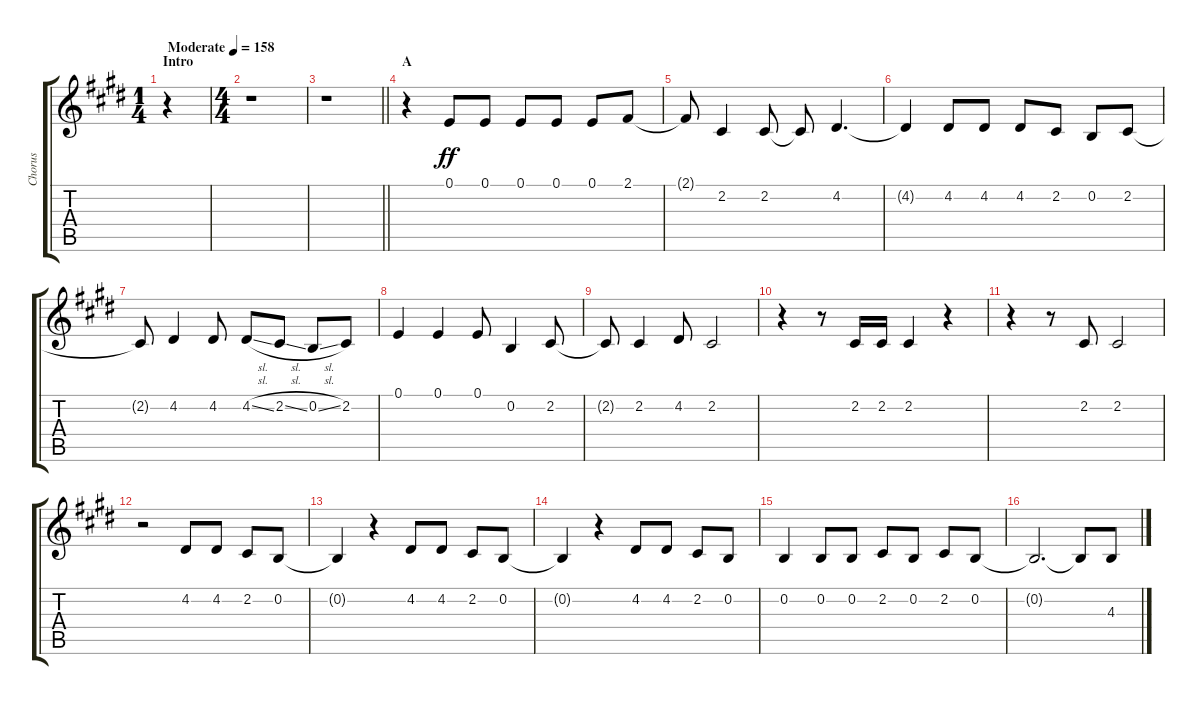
\track ("Chorus" "Chorus") {instrument voiceoohs}
\staff {score tabs}
\tuning (E4 B3 G3 D3 A2 E2) {hide}
\ts (1 4)
\section ("" "Intro")
\tempo (158 "Moderate")
\clef g2
\ks e
r.4{dy ff instrument voiceoohs} |
\ts (4 4)
r.1 |
\barLineRight lightlight
r.1 |
\section ("" "A")
r.4 0.1.8 0.1.8 0.1.8 0.1.8 0.1.8 2.1.8 |
2.1{t}.8 2.2.4 2.2.8 2.2{t}.8 4.2.4{d} |
4.2{t}.4 4.2.8 4.2.8 4.2.8 2.2.8 0.2.8 2.2.8 |
2.2{t}.8 4.2.4 4.2.8 4.2{sl}.8 2.2{sl}.8 0.2{sl}.8 2.2.8 |
0.1.4 0.1.4 0.1.8 0.2.4 2.2.8 |
2.2{t}.8 2.2.4 4.2.8 2.2.2 |
r.4 r.8 2.2.16 2.2.16 2.2.4 r.4 |
r.4 r.8 2.2.8 2.2.2 |
r.2 4.2.8 4.2.8 2.2.8 0.2.8 |
0.2{t}.4 r.4 4.2.8 4.2.8 2.2.8 0.2.8 |
0.2{t}.4 r.4 4.2.8 4.2.8 2.2.8 0.2.8 |
0.2.4 0.2.8 0.2.8 2.2.8 0.2.8 2.2.8 0.2.8 |
0.2{t}.2{d} 0.2{t}.8 4.3.8
